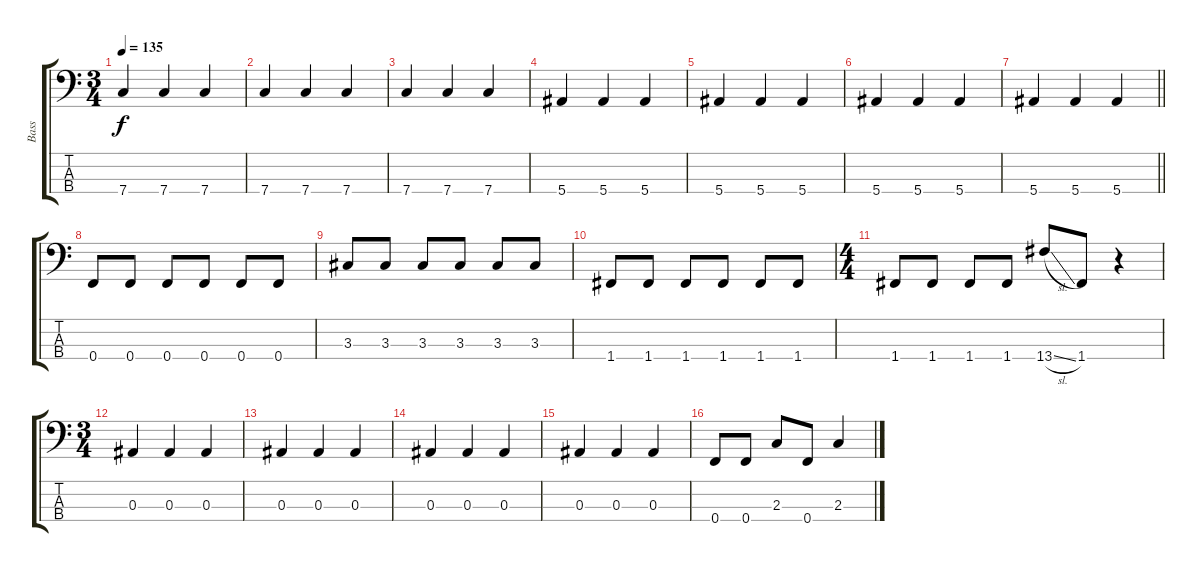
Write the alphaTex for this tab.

\track ("Bass" "Bass") {instrument electricbassfinger}
\staff {score tabs}
\tuning (Ab2 Eb2 Bb1 F1) {hide}
\ts (3 4)
\tempo 135
\clef f4
\ks c
7.4.4{dy f} 7.4.4 7.4.4 |
7.4.4 7.4.4 7.4.4 |
7.4.4 7.4.4 7.4.4 |
5.4.4 5.4.4 5.4.4 |
5.4.4 5.4.4 5.4.4 |
5.4.4 5.4.4 5.4.4 |
\barLineRight lightlight
5.4.4 5.4.4 5.4.4 |
0.4.8 0.4.8 0.4.8 0.4.8 0.4.8 0.4.8 |
3.3.8 3.3.8 3.3.8 3.3.8 3.3.8 3.3.8 |
1.4.8 1.4.8 1.4.8 1.4.8 1.4.8 1.4.8 |
\ts (4 4)
1.4.8 1.4.8 1.4.8 1.4.8 13.4{sl}.8 1.4.8 r.4 |
\ts (3 4)
0.3.4 0.3.4 0.3.4 |
0.3.4 0.3.4 0.3.4 |
0.3.4 0.3.4 0.3.4 |
0.3.4 0.3.4 0.3.4 |
0.4.8 0.4.8 2.3.8 0.4.8 2.3.4
